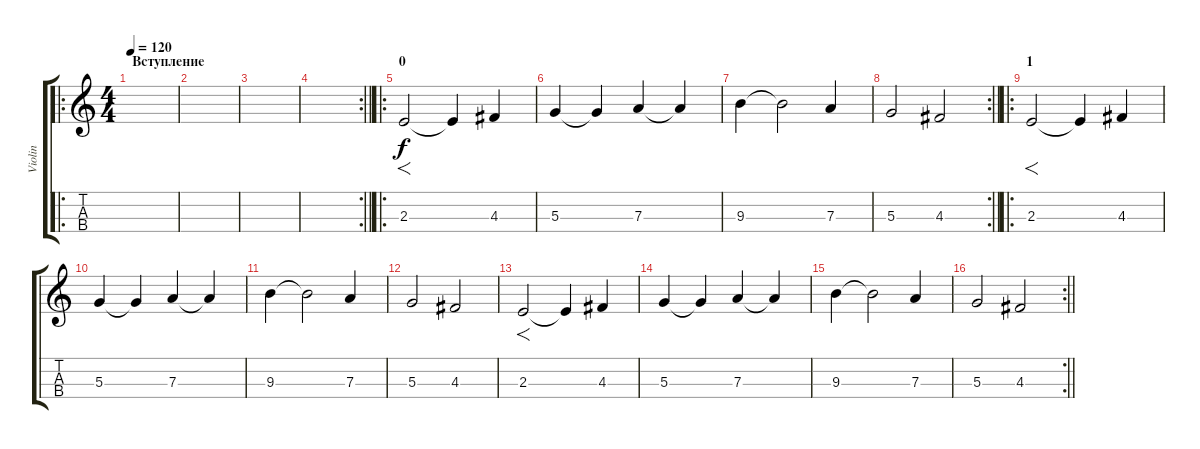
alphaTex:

\track ("Violin" "Violin") {instrument violin}
\staff {score tabs}
\tuning (E5 A4 D4 G3) {hide}
\ro
\ts (4 4)
\section ("" "Вступление")
\tempo 120
\clef g2
\ks c
|
|
|
\rc 2
\barLineRight lightlight
|
\ro
\section ("" "0")
2.3.2{f} 2.3{t}.4 4.3.4 |
5.3.4 5.3{t}.4 7.3.4 7.3{t}.4 |
9.3.4 9.3{t}.2 7.3.4 |
\rc 2
\barLineRight lightlight
5.3.2 4.3.2 |
\ro
\section ("" "1")
2.3.2{f} 2.3{t}.4 4.3.4 |
5.3.4 5.3{t}.4 7.3.4 7.3{t}.4 |
9.3.4 9.3{t}.2 7.3.4 |
5.3.2 4.3.2 |
2.3.2{f} 2.3{t}.4 4.3.4 |
5.3.4 5.3{t}.4 7.3.4 7.3{t}.4 |
9.3.4 9.3{t}.2 7.3.4 |
\rc 2
\barLineRight lightlight
5.3.2 4.3.2
